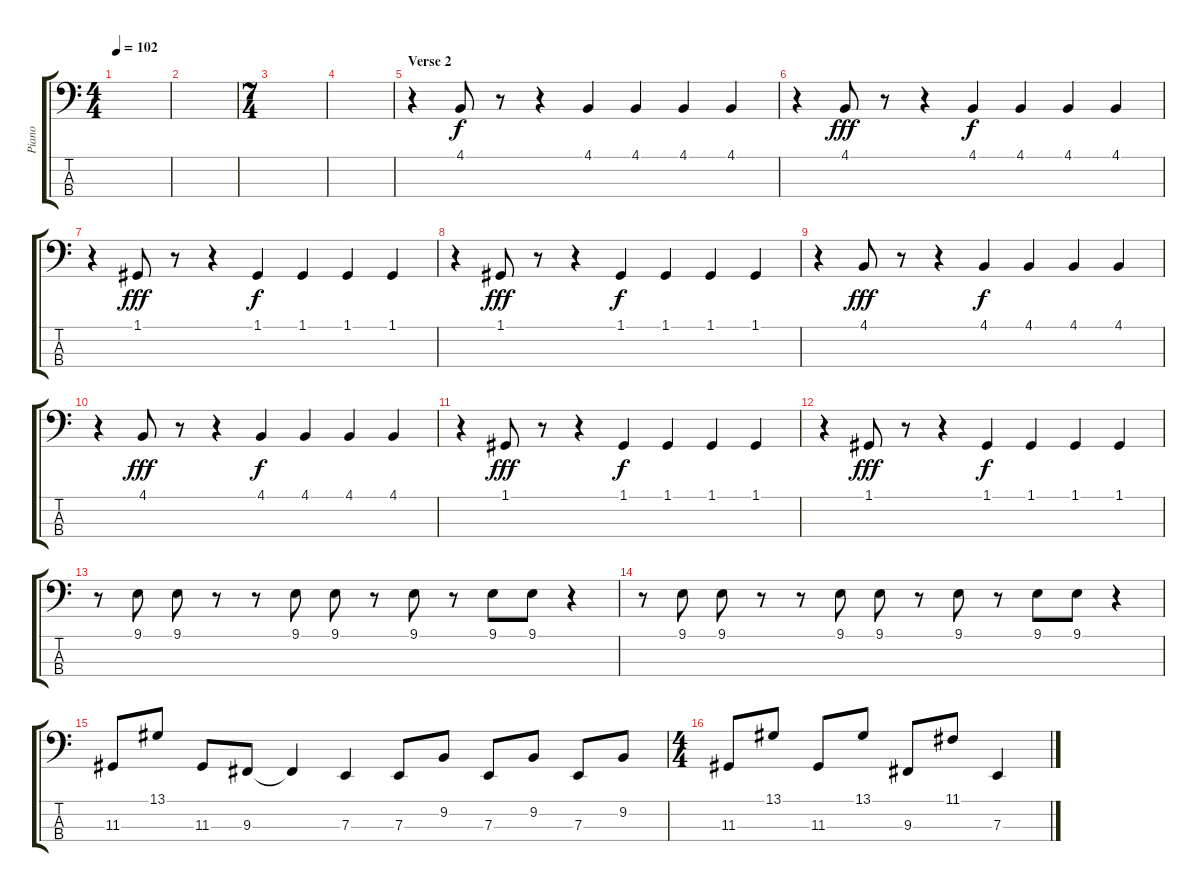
\track ("Piano" "Piano") {instrument acousticgrandpiano}
\staff {score tabs}
\tuning (G2 D2 A1 E1) {hide}
\ts (4 4)
\tempo 102
\clef f4
\ks c
|
|
\ts (7 4)
|
|
\section ("" "Verse 2")
r.4 4.1.8 r.8 r.4 4.1.4{dy f} 4.1.4 4.1.4 4.1.4 |
r.4 4.1.8{dy fff} r.8 r.4 4.1.4{dy f} 4.1.4 4.1.4 4.1.4 |
r.4 1.1.8{dy fff} r.8 r.4 1.1.4{dy f} 1.1.4 1.1.4 1.1.4 |
r.4 1.1.8{dy fff} r.8 r.4 1.1.4{dy f} 1.1.4 1.1.4 1.1.4 |
r.4 4.1.8{dy fff} r.8 r.4 4.1.4{dy f} 4.1.4 4.1.4 4.1.4 |
r.4 4.1.8{dy fff} r.8 r.4 4.1.4{dy f} 4.1.4 4.1.4 4.1.4 |
r.4 1.1.8{dy fff} r.8 r.4 1.1.4{dy f} 1.1.4 1.1.4 1.1.4 |
r.4 1.1.8{dy fff} r.8 r.4 1.1.4{dy f} 1.1.4 1.1.4 1.1.4 |
r.8 9.1.8 9.1.8 r.8 r.8 9.1.8 9.1.8 r.8 9.1.8 r.8 9.1.8 9.1.8 r.4 |
r.8 9.1.8 9.1.8 r.8 r.8 9.1.8 9.1.8 r.8 9.1.8 r.8 9.1.8 9.1.8 r.4 |
11.3.8 13.1.8 11.3.8 9.3.8 9.3{t}.4 7.3.4 7.3.8 9.2.8 7.3.8 9.2.8 7.3.8 9.2.8 |
\ts (4 4)
11.3.8 13.1.8 11.3.8 13.1.8 9.3.8 11.1.8 7.3.4
